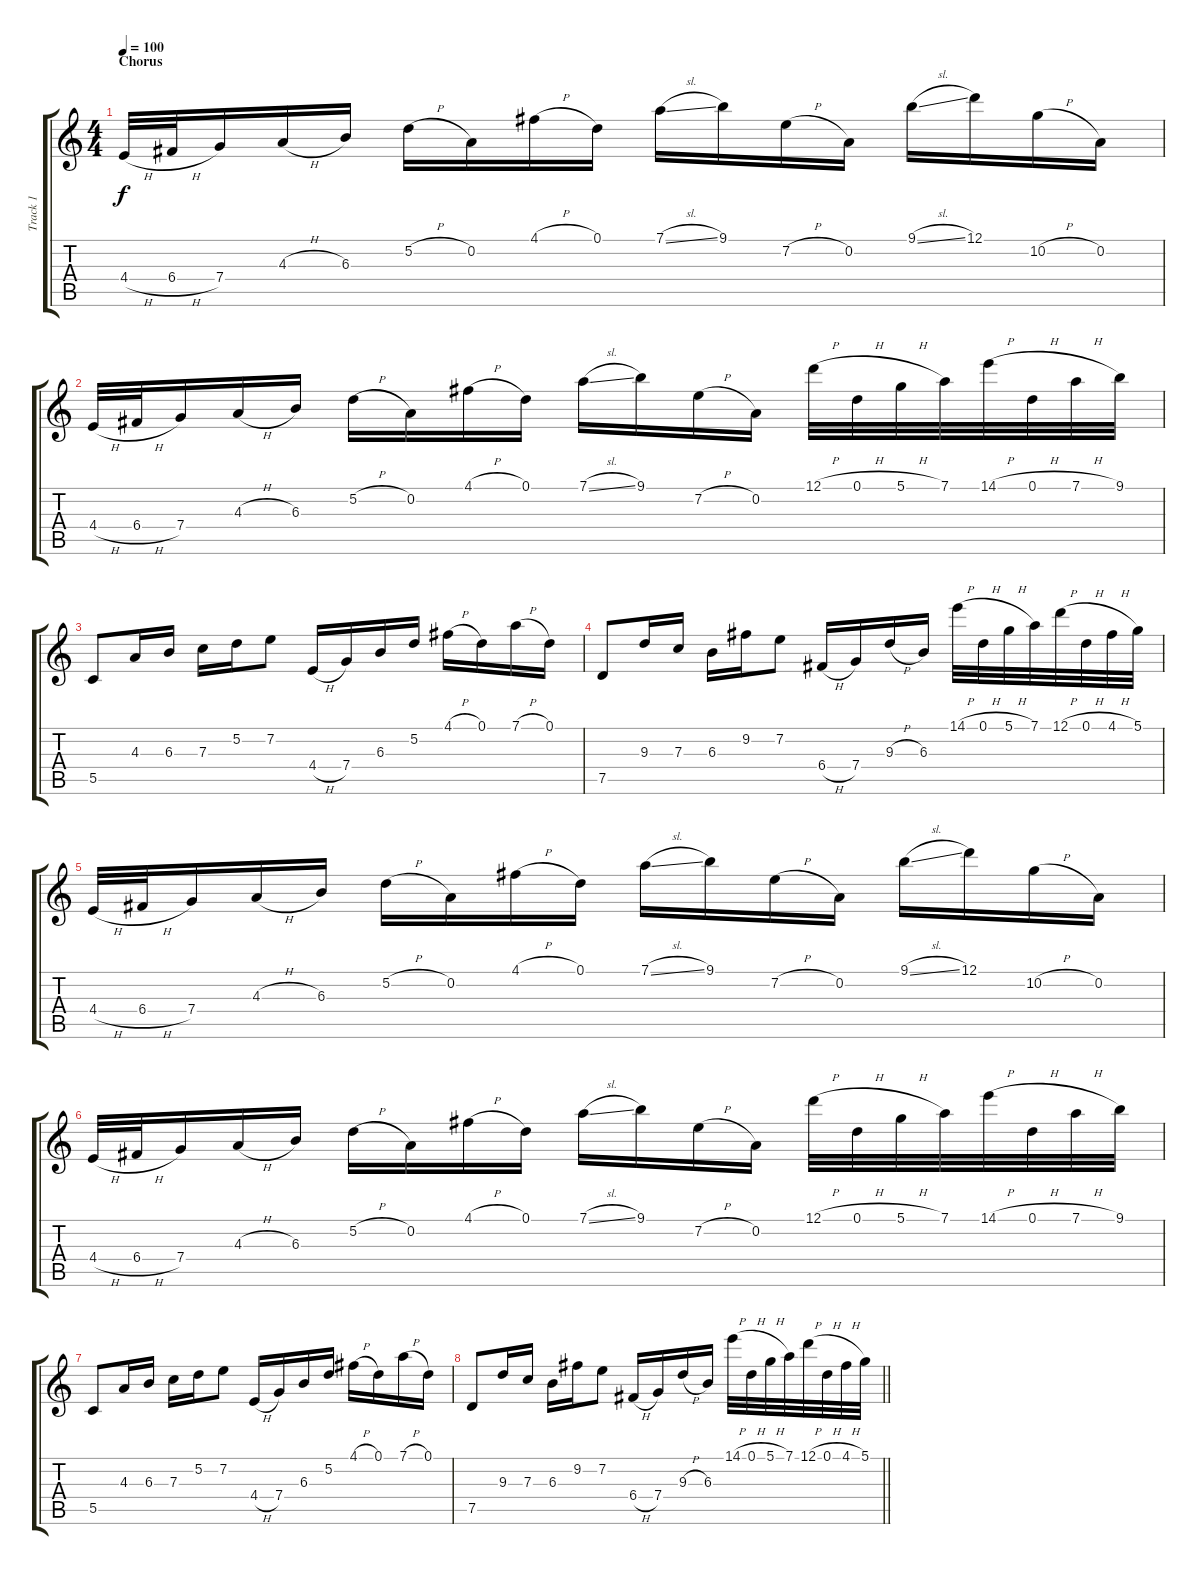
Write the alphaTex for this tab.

\track ("Track 1" "Track 1") {instrument distortionguitar}
\staff {score tabs}
\tuning (D4 A3 F3 C3 G2 C2) {hide}
\ts (4 4)
\section ("" "Chorus")
\tempo 100
\clef g2
\ks c
4.4{h}.32{dy f} 6.4{h}.32 7.4.16 4.3{h}.16 6.3.16 5.2{h}.16 0.2.16 4.1{h}.16 0.1.16 7.1{sl}.16 9.1.16 7.2{h}.16 0.2.16 9.1{sl}.16 12.1.16 10.2{h}.16 0.2.16 |
4.4{h}.32 6.4{h}.32 7.4.16 4.3{h}.16 6.3.16 5.2{h}.16 0.2.16 4.1{h}.16 0.1.16 7.1{sl}.16 9.1.16 7.2{h}.16 0.2.16 12.1{h}.32 0.1{h}.32 5.1{h}.32 7.1.32 14.1{h}.32 0.1{h}.32 7.1{h}.32 9.1.32 |
5.5.8 4.3.16 6.3.16 7.3.16 5.2.16 7.2.8 4.4{h}.16 7.4.16 6.3.16 5.2.16 4.1{h}.16 0.1.16 7.1{h}.16 0.1.16 |
7.5.8 9.3.16 7.3.16 6.3.16 9.2.16 7.2.8 6.4{h}.16 7.4.16 9.3{h}.16 6.3.16 14.1{h}.32 0.1{h}.32 5.1{h}.32 7.1.32 12.1{h}.32 0.1{h}.32 4.1{h}.32 5.1.32 |
4.4{h}.32 6.4{h}.32 7.4.16 4.3{h}.16 6.3.16 5.2{h}.16 0.2.16 4.1{h}.16 0.1.16 7.1{sl}.16 9.1.16 7.2{h}.16 0.2.16 9.1{sl}.16 12.1.16 10.2{h}.16 0.2.16 |
4.4{h}.32 6.4{h}.32 7.4.16 4.3{h}.16 6.3.16 5.2{h}.16 0.2.16 4.1{h}.16 0.1.16 7.1{sl}.16 9.1.16 7.2{h}.16 0.2.16 12.1{h}.32 0.1{h}.32 5.1{h}.32 7.1.32 14.1{h}.32 0.1{h}.32 7.1{h}.32 9.1.32 |
5.5.8 4.3.16 6.3.16 7.3.16 5.2.16 7.2.8 4.4{h}.16 7.4.16 6.3.16 5.2.16 4.1{h}.16 0.1.16 7.1{h}.16 0.1.16 |
\barLineRight lightlight
7.5.8 9.3.16 7.3.16 6.3.16 9.2.16 7.2.8 6.4{h}.16 7.4.16 9.3{h}.16 6.3.16 14.1{h}.32 0.1{h}.32 5.1{h}.32 7.1.32 12.1{h}.32 0.1{h}.32 4.1{h}.32 5.1.32
